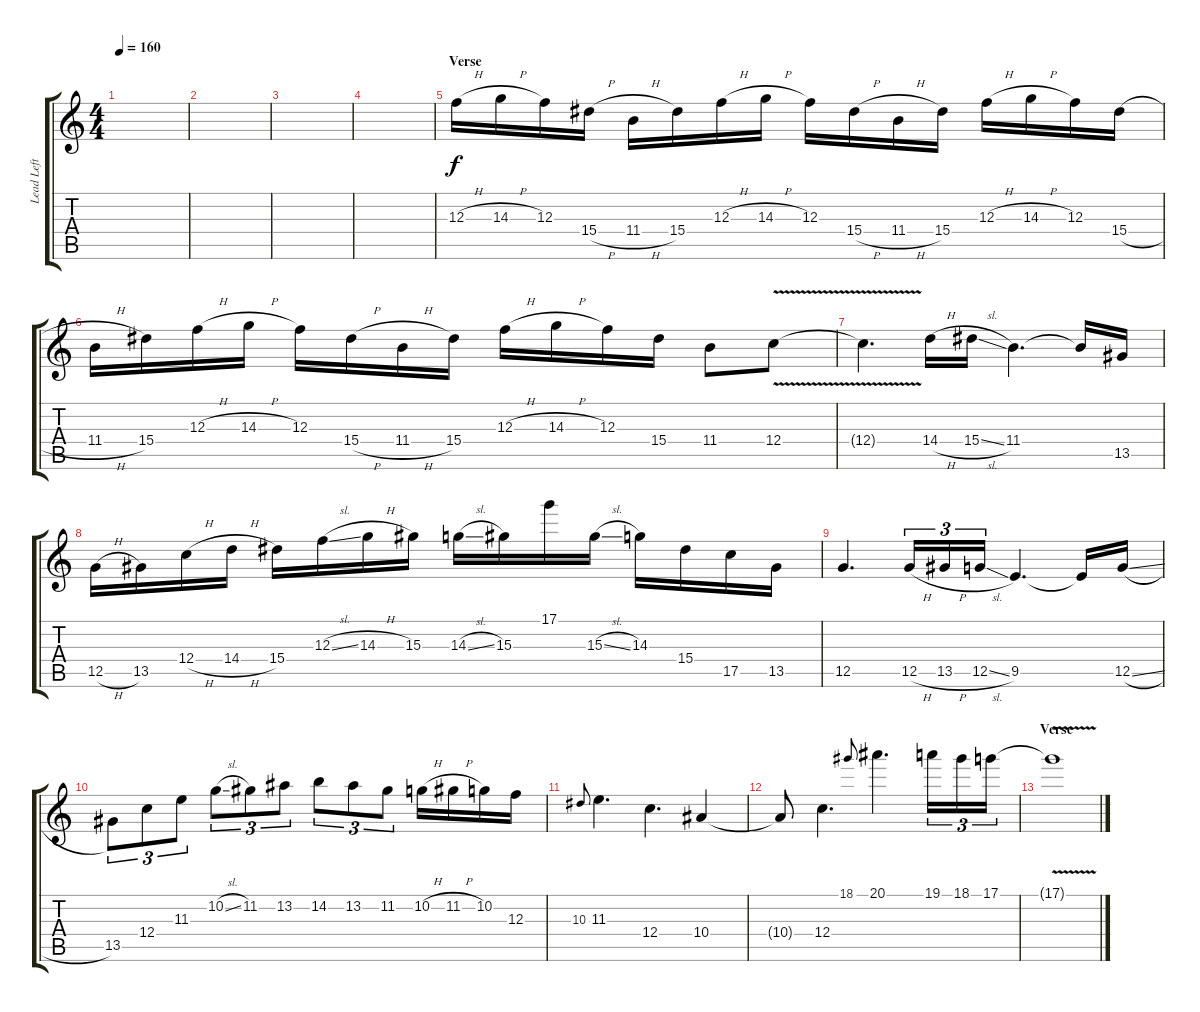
\track ("Lead Left" "Lead Left") {instrument distortionguitar}
\staff {score tabs}
\tuning (D4 A3 F3 C3 G2 C2) {hide}
\ts (4 4)
\tempo 160
\clef g2
\ks c
|
|
|
|
\section ("" "Verse")
12.3{h}.16 14.3{h}.16 12.3.16 15.4{h}.16 11.4{h}.16 15.4.16 12.3{h}.16 14.3{h}.16 12.3.16 15.4{h}.16 11.4{h}.16 15.4.16 12.3{h}.16 14.3{h}.16 12.3.16 15.4{h}.16 |
11.4{h}.16 15.4.16 12.3{h}.16 14.3{h}.16 12.3.16 15.4{h}.16 11.4{h}.16 15.4.16 12.3{h}.16 14.3{h}.16 12.3.16 15.4.16 11.4.8 12.4{v}.8 |
12.4{v t}.4{d} 14.4{h}.16 15.4{sl}.16 11.4.4{d} 11.4{t}.16 13.5.16 |
12.5{h}.16 13.5.16 12.4{h}.16 14.4{h}.16 15.4.16 12.3{sl}.16 14.3{h}.16 15.3.16 14.3{sl}.16 15.3.16 17.1.16 15.3{sl}.16 14.3.16 15.4.16 17.5.16 13.5.16 |
12.5.4{d} 12.5{h}.16{tu (3 2)} 13.5{h}.16{tu (3 2)} 12.5{sl}.16{tu (3 2)} 9.5.4{d} 9.5{t}.16 12.5{sl}.16 |
13.5.8{tu (3 2)} 12.4.8{tu (3 2)} 11.3.8{tu (3 2)} 10.2{sl}.8{tu (3 2)} 11.2.8{tu (3 2)} 13.2.8{tu (3 2)} 14.2.8{tu (3 2)} 13.2.8{tu (3 2)} 11.2.8{tu (3 2)} 10.2{h}.16 11.2{h}.16 10.2.16 12.3.16 |
10.3.8{gr onbeat} 11.3.4{d} 12.4.4{d} 10.4.4 |
10.4{t}.8 12.4.4{d} 18.1.8{gr onbeat} 20.1.4{d} 19.1.16{tu (3 2)} 18.1.16{tu (3 2)} 17.1.16{tu (3 2)} |
\section ("" "Verse")
17.1{v t}.1
